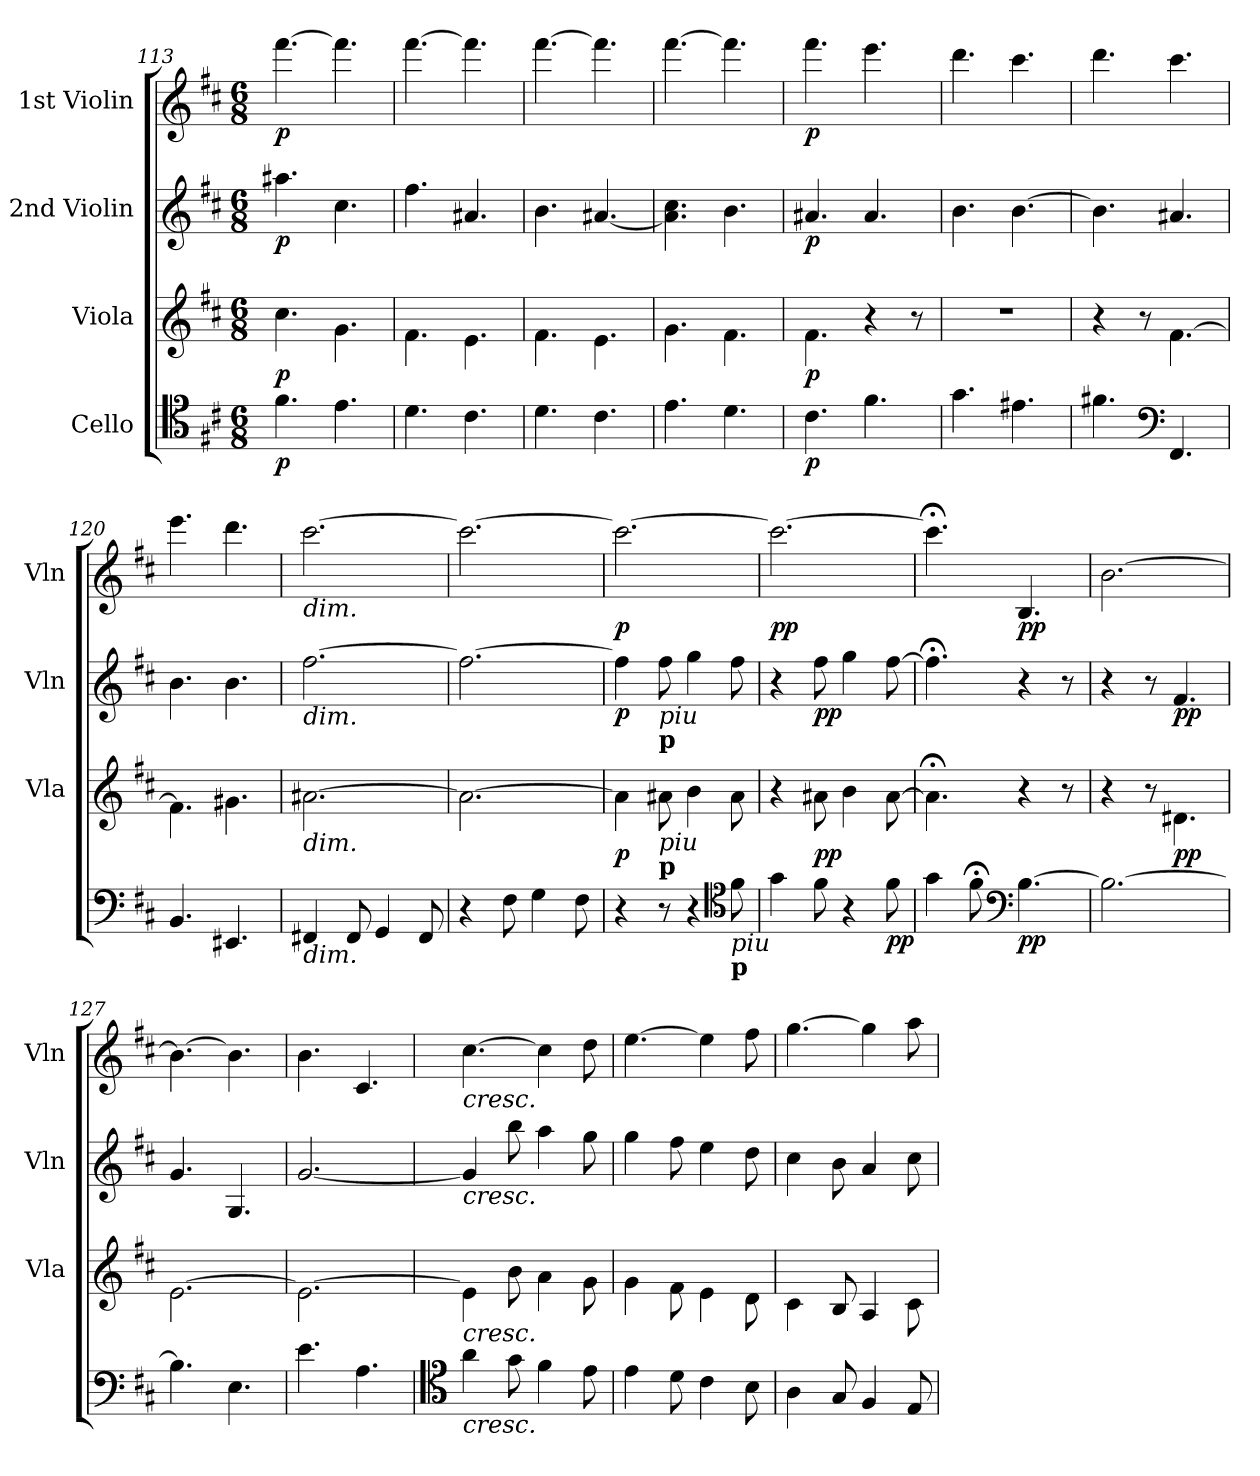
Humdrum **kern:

**kern	**dynam	**kern	**dynam	**kern	**dynam	**kern	**dynam
*part4	*part4	*part3	*part3	*part2	*part2	*part1	*part1
*staff4	*staff4	*staff3	*staff3	*staff2	*staff2	*staff1	*staff1
*I"Cello	*	*I"Viola	*	*I"2nd Violin	*	*I"1st Violin	*
*	*	*I'Vla	*	*I'Vln	*	*I'Vln	*
*clefC4	*	*clefG2	*	*clefG2	*	*clefG2	*
*k[f#c#]	*	*k[f#c#]	*	*k[f#c#]	*	*k[f#c#]	*
*D:	*	*D:	*	*D:	*	*D:	*
*M6/8	*	*M6/8	*	*M6/8	*	*M6/8	*
=113	=113	=113	=113	=113	=113	=113	=113
!	!LO:DY:b	!	!LO:DY:b	!	!LO:DY:b	!	!LO:DY:b
4.f#\	p	4.cc#\	p	4.aa#X\	p	[4.fff#\	p
4.e\	.	4.g\	.	4.cc#\	.	4.fff#\]	.
=114	=114	=114	=114	=114	=114	=114	=114
4.d\	.	4.f#\	.	4.ff#\	.	[4.fff#\	.
4.c#\	.	4.e\	.	4.a#X/	.	4.fff#\]	.
=115	=115	=115	=115	=115	=115	=115	=115
4.d\	.	4.f#\	.	4.b\	.	[4.fff#\	.
4.c#\	.	4.e\	.	[4.a#X/	.	4.fff#\]	.
=116	=116	=116	=116	=116	=116	=116	=116
4.e\	.	4.g\	.	4.a#\] 4.cc#\	.	[4.fff#\	.
4.d\	.	4.f#\	.	4.b\	.	4.fff#\]	.
=117	=117	=117	=117	=117	=117	=117	=117
!	!LO:DY:b	!	!LO:DY:b	!	!LO:DY:b	!	!LO:DY:b
4.c#\	p	4.f#\	p	4.a#X/	p	4.fff#\	p
4.f#\	.	4r	.	4.a#/	.	4.eee\	.
.	.	8r	.	.	.	.	.
!!LO:LB:g=z
=118	=118	=118	=118	=118	=118	=118	=118
4.g\	.	2.r	.	4.b\	.	4.ddd\	.
4.e#X\	.	.	.	[4.b\	.	4.ccc#\	.
=119	=119	=119	=119	=119	=119	=119	=119
4.f#X\	.	4r	.	4.b\]	.	4.ddd\	.
.	.	8r	.	.	.	.	.
*clefF4	*	*	*	*	*	*	*
4.FF#/	.	[4.f#\	.	4.a#X/	.	4.ccc#\	.
=120	=120	=120	=120	=120	=120	=120	=120
4.BB/	.	4.f#\]	.	4.b\	.	4.eee\	.
4.EE#X/	.	4.g#X\	.	4.b\	.	4.ddd\	.
=121	=121	=121	=121	=121	=121	=121	=121
!	!	!	!	!	!	!LO:TX:b:i:t=dim.	!
!	!	!	!	!LO:TX:b:i:t=dim.	!	!	!
!	!	!LO:TX:b:i:t=dim.	!	!	!	!	!
!LO:TX:b:i:t=dim.	!	!	!	!	!	!	!
4FF#X/	.	[2.a#X\	.	[2.ff#\	.	[2.ccc#\	.
8FF#/	.	.	.	.	.	.	.
4GG/	.	.	.	.	.	.	.
8FF#/	.	.	.	.	.	.	.
=122	=122	=122	=122	=122	=122	=122	=122
4r	.	2.a#\_	.	2.ff#\_	.	2.ccc#\_	.
8F#\	.	.	.	.	.	.	.
4G\	.	.	.	.	.	.	.
8F#\	.	.	.	.	.	.	.
=123	=123	=123	=123	=123	=123	=123	=123
!	!	!	!LO:DY:b	!	!LO:DY:b	!	!LO:DY:b
4r	.	4a#\]	p	4ff#\]	p	2.ccc#\_	p
!	!	!	!	!LO:TX:b:i:t=piu	!	!	!
!	!	!	!	!LO:TX:b:B:t=p	!	!	!
!	!	!LO:TX:b:i:t=piu	!	!	!	!	!
!	!	!LO:TX:b:B:t=p	!	!	!	!	!
8r	.	8a#X\	.	8ff#\	.	.	.
4r	.	4b\	.	4gg\	.	.	.
*clefC4	*	*	*	*	*	*	*
!LO:TX:b:i:t=piu	!	!	!	!	!	!	!
!LO:TX:b:B:t=p	!	!	!	!	!	!	!
8f#\	.	8a#\	.	8ff#\	.	.	.
=124	=124	=124	=124	=124	=124	=124	=124
!	!	!	!	!	!	!	!LO:DY:b
4g\	.	4r	.	4r	.	2.ccc#\_	pp
!	!	!	!LO:DY:b	!	!LO:DY:b	!	!
8f#\	.	8a#X\	pp	8ff#\	pp	.	.
4r	.	4b\	.	4gg\	.	.	.
!	!LO:DY:b	!	!	!	!	!	!
8f#\	pp	[8a#\	.	[8ff#\	.	.	.
!!LO:PB:g=z
=125	=125	=125	=125	=125	=125	=125	=125
4g\	.	4.a#;<\]	.	4.ff#;<\]	.	4.ccc#;<\]	.
8f#;<\	.	.	.	.	.	.	.
*clefF4	*	*	*	*	*	*	*
!	!LO:DY:b	!	!	!	!	!	!LO:DY:b
[4.B\	pp	4r	.	4r	.	4.B/	pp
.	.	8r	.	8r	.	.	.
=126	=126	=126	=126	=126	=126	=126	=126
2.B\_	.	4r	.	4r	.	[2.b\	.
.	.	8r	.	8r	.	.	.
!	!	!	!LO:DY:b	!	!LO:DY:b	!	!
.	.	4.d#X\	pp	4.f#/	pp	.	.
=127	=127	=127	=127	=127	=127	=127	=127
4.B\]	.	[2.e\	.	4.g/	.	4.b\_	.
4.E\	.	.	.	4.G/	.	4.b\]	.
!!LO:LB:g=z
=128	=128	=128	=128	=128	=128	=128	=128
4.e\	.	2.e\_	.	[2.g/	.	4.b\	.
4.A\	.	.	.	.	.	4.c#/	.
=129	=129	=129	=129	=129	=129	=129	=129
*clefC4	*	*	*	*	*	*	*
!	!	!	!	!	!	!LO:TX:b:i:t=cresc.	!
!	!	!	!	!LO:TX:b:i:t=cresc.	!	!	!
!	!	!LO:TX:b:i:t=cresc.	!	!	!	!	!
!LO:TX:b:i:t=cresc.	!	!	!	!	!	!	!
4a\	.	4e\]	.	4g/]	.	[4.cc#\	.
8g\	.	8b\	.	8bb\	.	.	.
4f#\	.	4a\	.	4aa\	.	4cc#\]	.
8e\	.	8g\	.	8gg\	.	8dd\	.
=130	=130	=130	=130	=130	=130	=130	=130
4e\	.	4g\	.	4gg\	.	[4.ee\	.
8d\	.	8f#\	.	8ff#\	.	.	.
4c#\	.	4e\	.	4ee\	.	4ee\]	.
8B\	.	8d\	.	8dd\	.	8ff#\	.
=131	=131	=131	=131	=131	=131	=131	=131
4A\	.	4c#\	.	4cc#\	.	[4.gg\	.
8G/	.	8B/	.	8b\	.	.	.
4F#/	.	4A/	.	4a/	.	4gg\]	.
8E/	.	8c#\	.	8cc#\	.	8aa\	.
=	=	=	=	=	=	=	=
*-	*-	*-	*-	*-	*-	*-	*-
